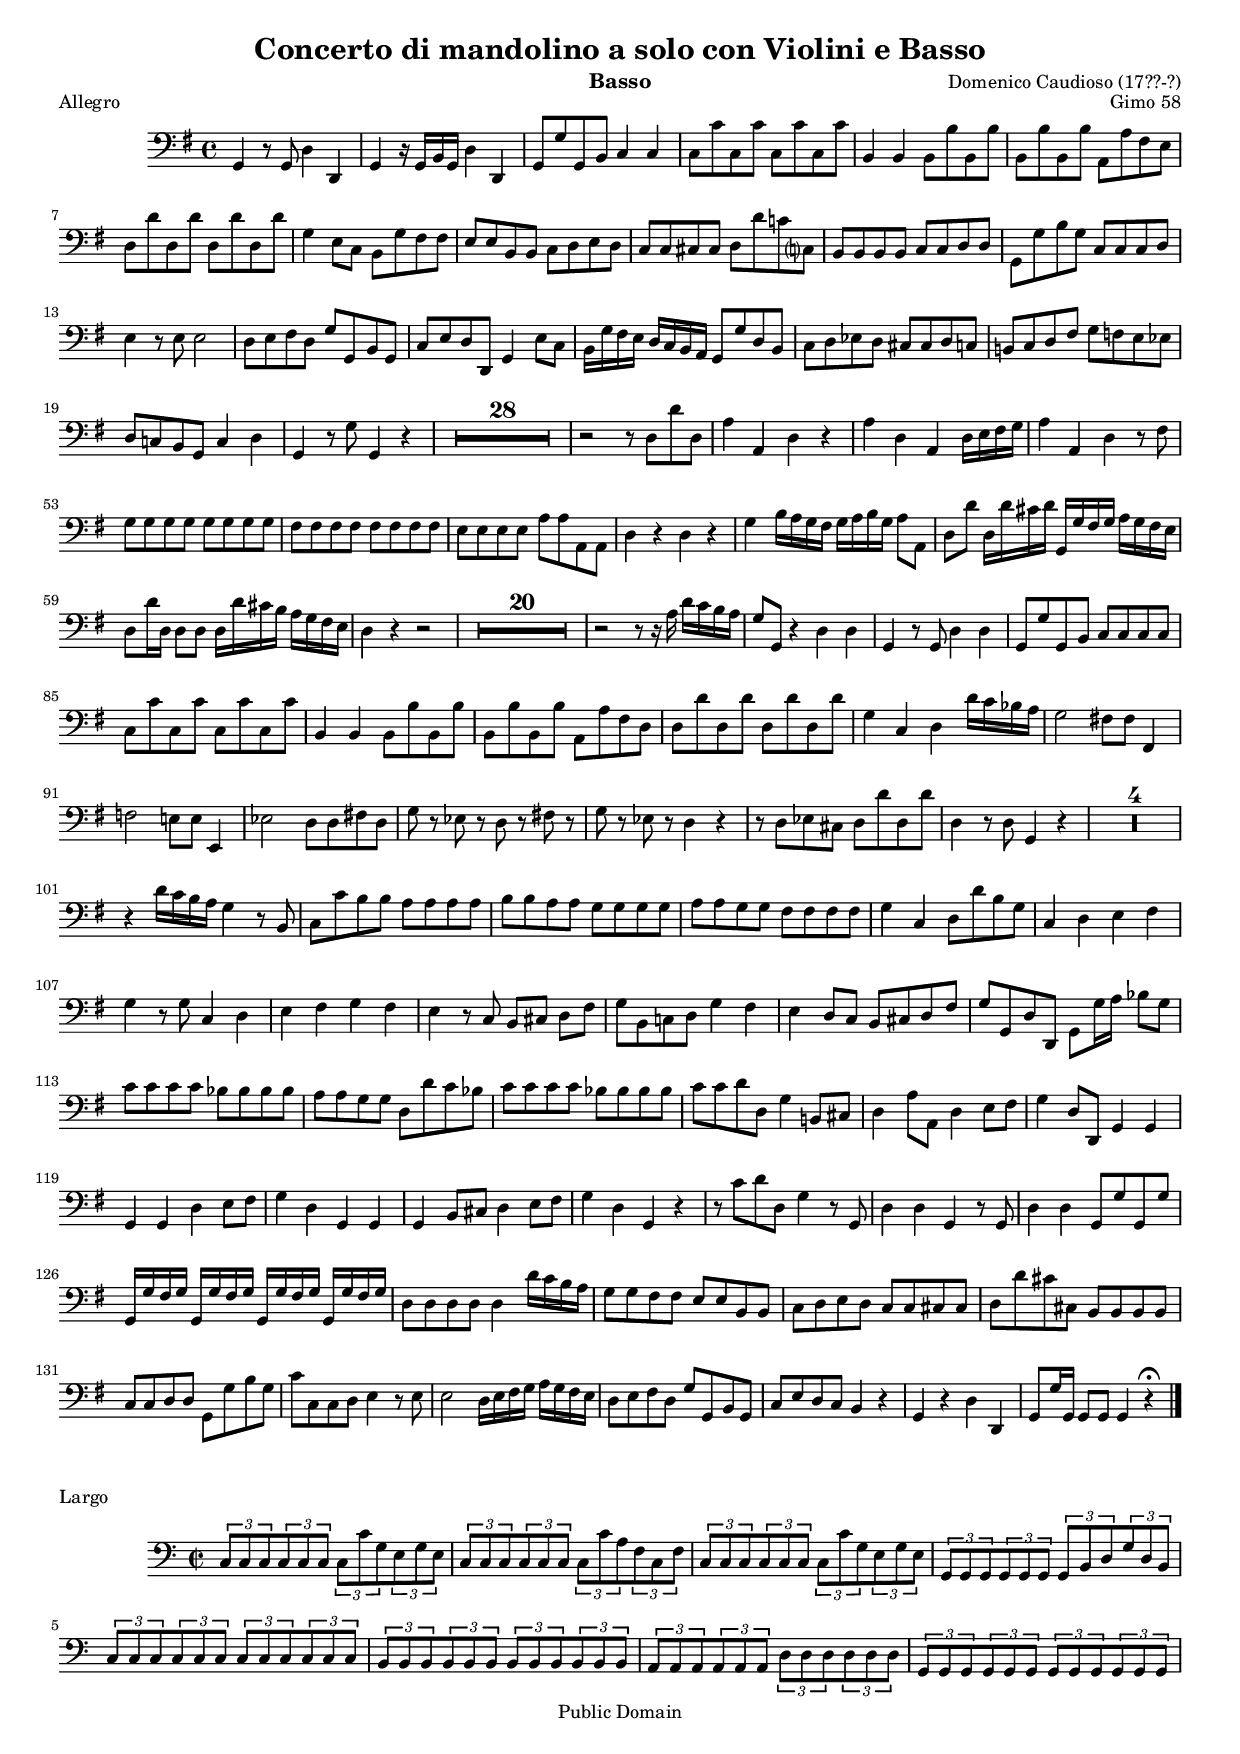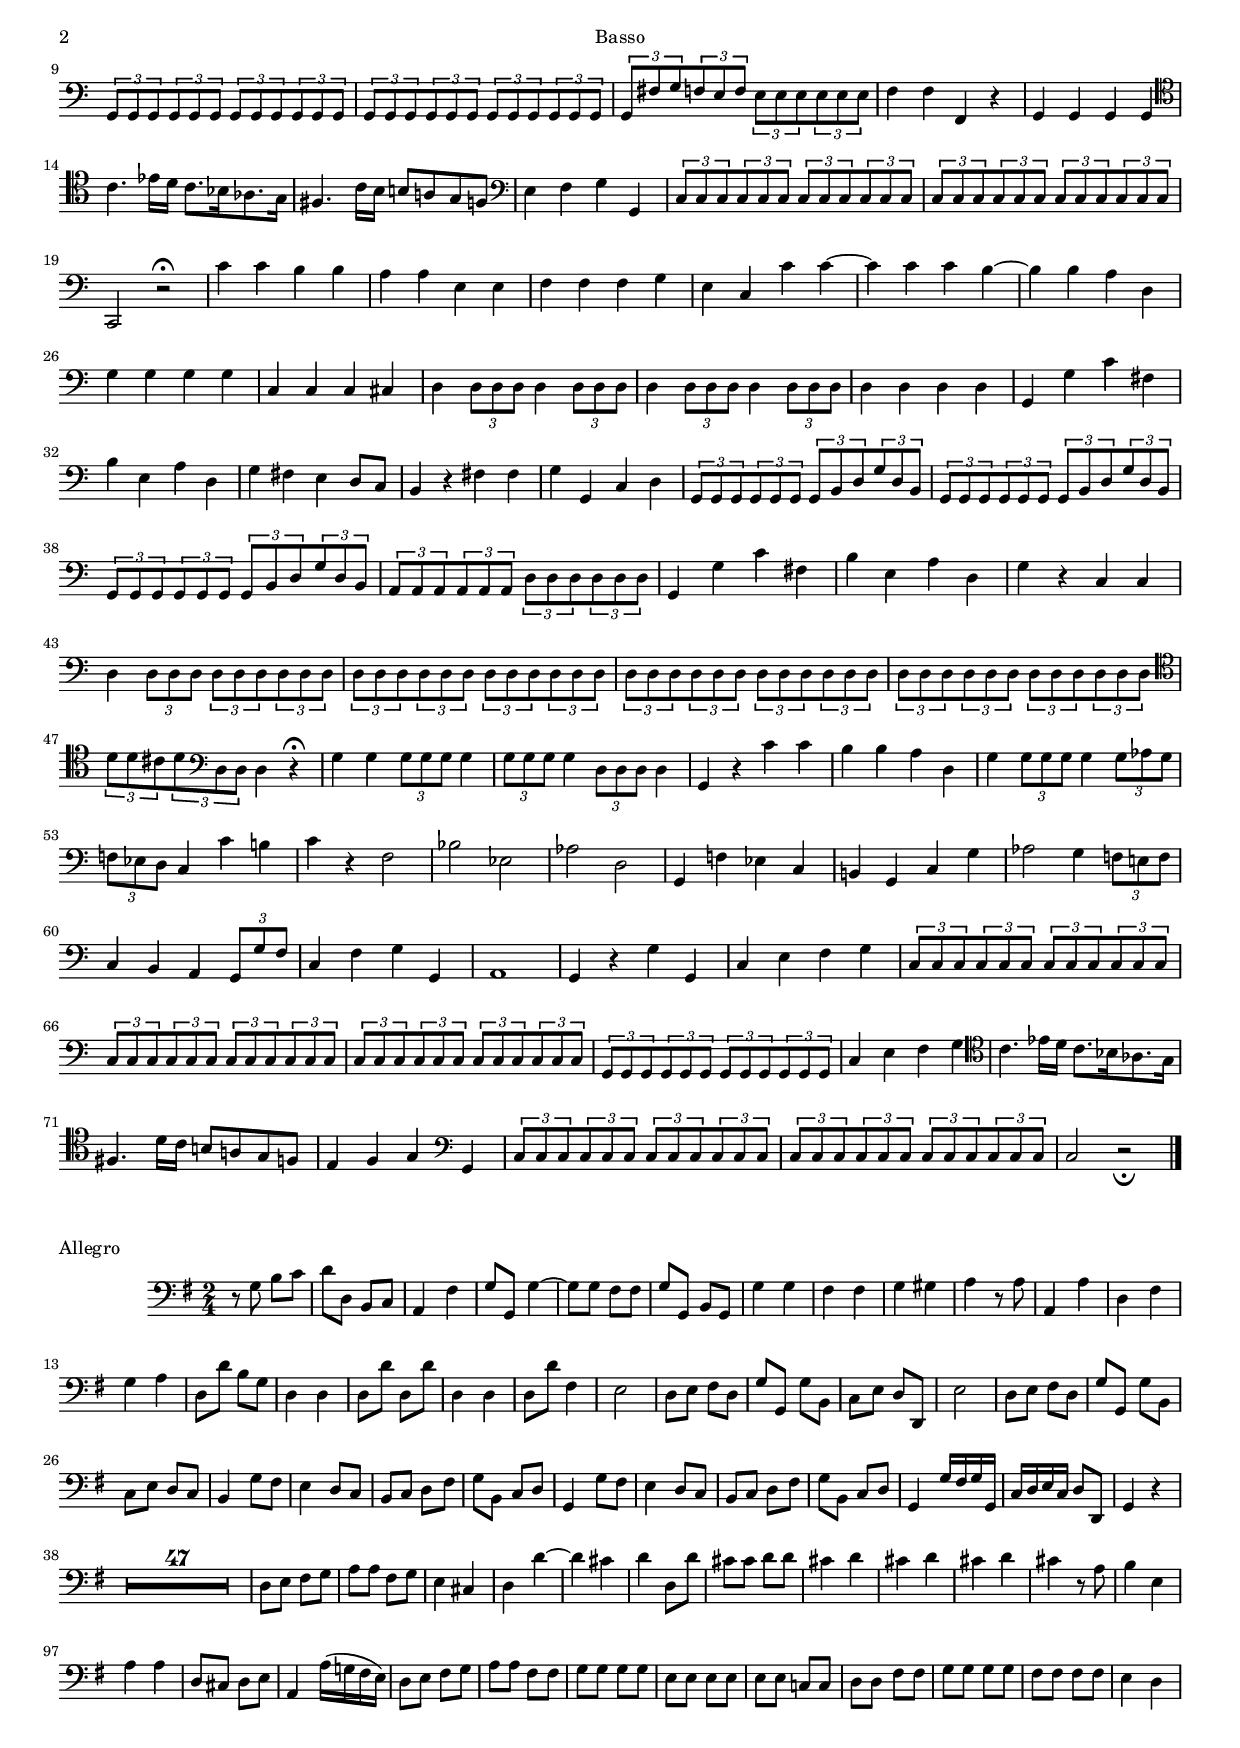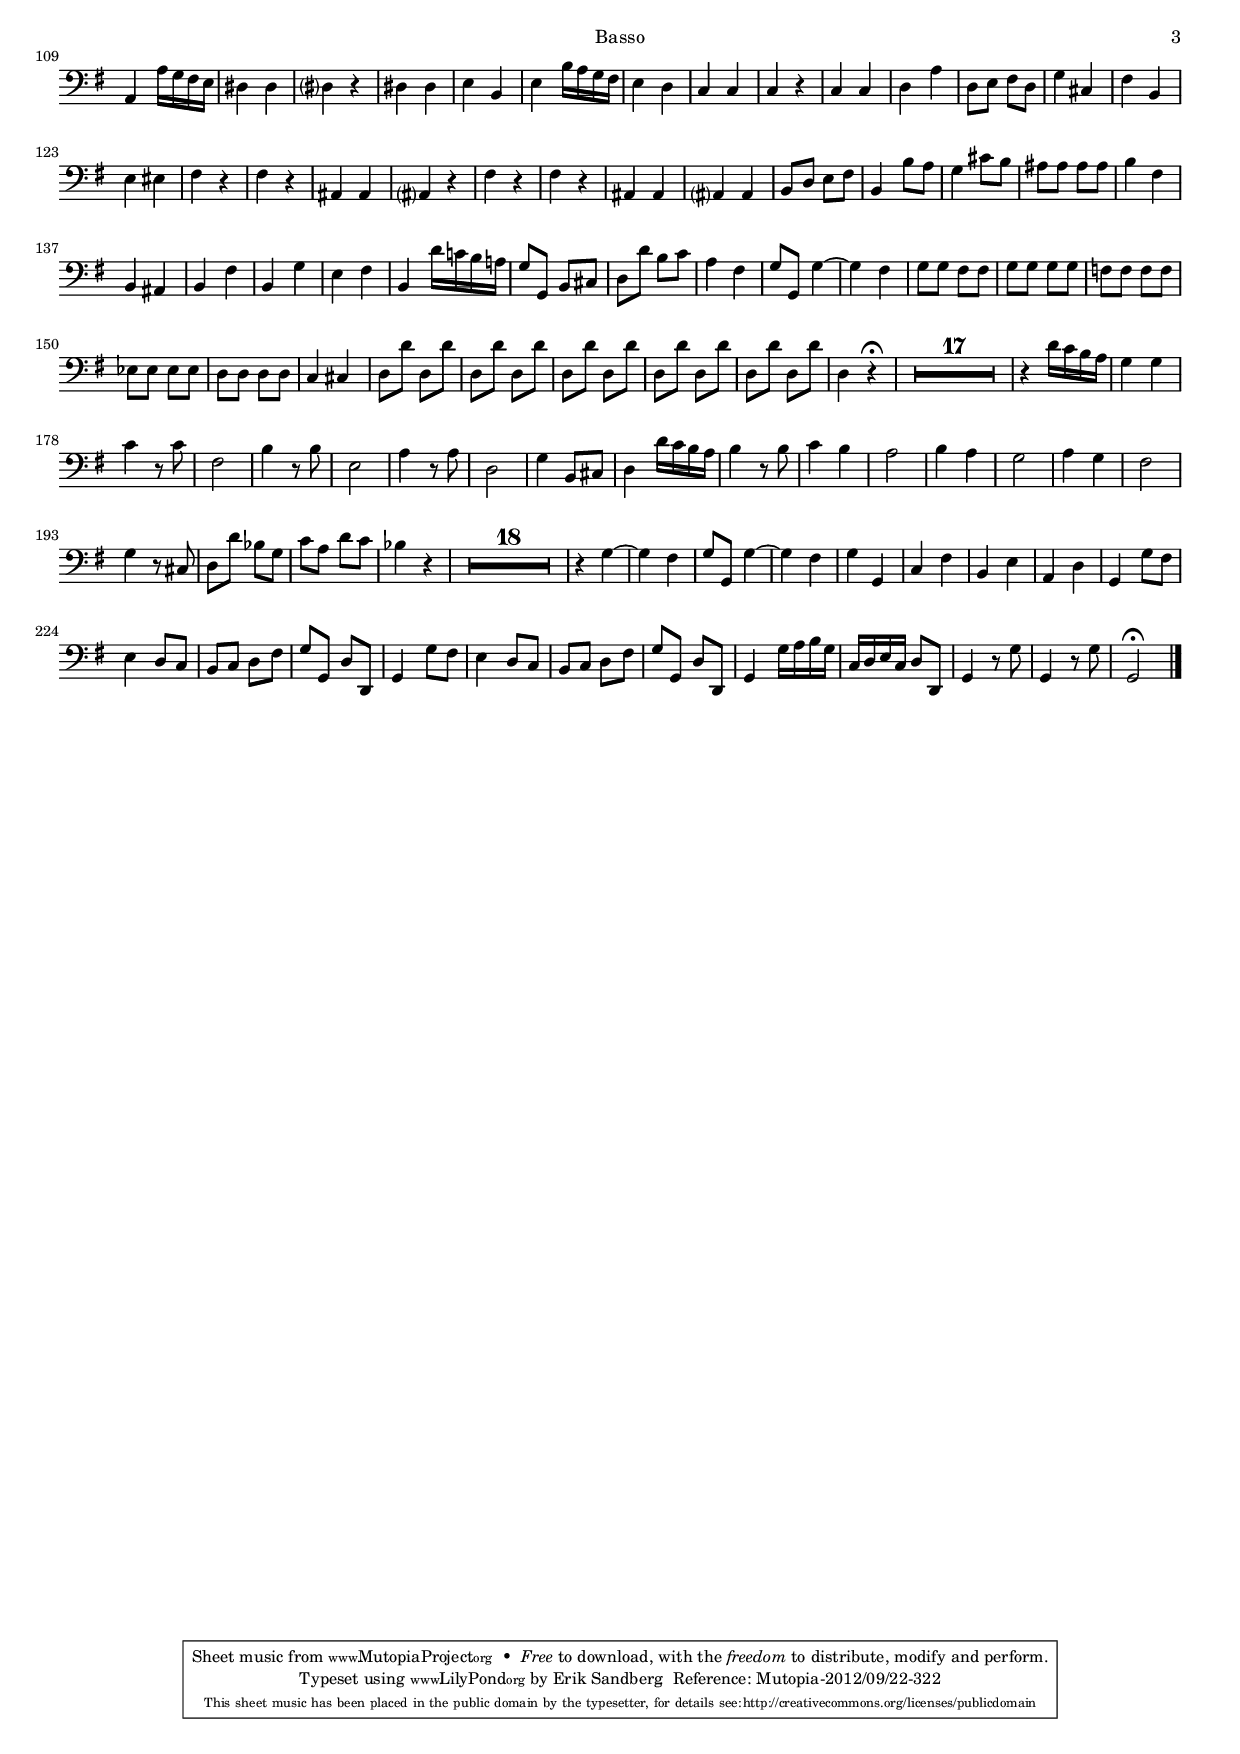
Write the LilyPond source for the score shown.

\version "2.16.0"

Instrument = "Basso"
\include "header.ly"
\version "2.16.0"

IBasso =  \relative c {
  \clef "bass"
  \key g\major
  \time 4/4

  \set Score.skipBars = ##t

  %1 page 2
  g4 r8 g d'4 d, |
  g r16 g b g d'4 d, |
  g8 g' g, b c4 c |
  c8 c' c, c' c, c' c, c' |
  b,4 b b8 b' b, b' |
  b, b' b, b' a, a' fis e |
  %7
  d d' d, d' d, d' d, d' |
  g,4 e8 c b g' fis fis |
  e e b b c d e d |
  c c cis cis d d' c! c,? |
  b b b b c c d d |
  g, g' b g c, c c d |
  e4 r8 e e2 |
  %14
  d8 e fis d g g, b g |
  c e d d, g4 e'8 c |
  b16 g' fis e d c b a g8 g' d b |
  c d es d cis cis d c |
  b! c d fis g f e es |
  d c! b g c4 d |
  g, r8 g' g,4 r |
  %21
  R1*28 |
  %49
  r2 r8 d' d' d, |
  a'4 a, d r |
  a' d, a d16 e fis g |
  a4 a, d r8 fis |
  g g g g g g g g |
  fis fis fis fis fis fis fis fis |
  %55
  e e e e a a a, a |
  d4 r d r |
  g b16 a g fis g a b g a8 a, |
  d d' d,16 d' cis d g,, g' fis g a g fis e |
  d8 d'16 d, d8 d d16 d' cis b a g fis e |
  d4 r r2 |
  %61
  R1*20
  %81
  r2 r8 r16 a' d c b a |
  g8 g, r4 d' d |
  g, r8 g d'4 d |
  g,8 g' g, b c c c c |
  c c' c, c' c, c' c, c' |
  %86
  b,4 b b8 b' b, b' |
  b, b' b, b' a, a' fis d |
  d d' d, d' d, d' d, d' |
  g,4 c, d d'16 c bes a |
  g2 fis!8 fis fis,4 |
  f'2 e!8 e e,4 |
  %92 page 3
  es'2 d8 d fis! d |
  g r es r d r fis! r |
  g r es r d4 r |
  r8 d es cis d d' d, d' |
  d,4 r8 d g,4 r |
  %97
  R1*4 |
  %101
  r4 d''16 c b a g4 r8 b, |
  c c' b b a a a a |
  b b a a g g g g |
  a a g g fis fis fis fis |
  g4 c, d8 d' b g |
  c,4 d e fis |
  %107
  g r8 g c,4 d |
  e fis g fis |
  e r8 c  b[ cis]  d[ fis] |
  g b, c! d g4 fis |
  e d8 c b cis d fis |
  g g, d' d, g g'16 a bes8 g |
  c c c c bes bes bes bes |
  %114
  a a g g d d' c bes |
  c c c c bes bes bes bes |
  c c d d, g4 b,!8 cis |
  d4 a'8 a, d4 e8 fis |
  g4 d8 d, g4 g |
  g g d' e8 fis |
  %120
  g4 d g, g |
  g b8 cis d4 e8 fis |
  g4 d g, r |
  r8 c' d d, g4 r8 g, |
  d'4 d g, r8 g |
  d'4 d g,8 g' g, g' |
  %126
  g,16 g' fis g g, g' fis g g, g' fis g g, g' fis g |
  d8 d d d d4 d'16 c b a |
  g8 g fis fis e e b b |
  c d e d c c cis cis |
  d d' cis cis, b b b b |
  c c d d g, g' b g |
  %132
  c c, c d e4 r8 e |
  e2 d16 e fis g a g fis e |
  d8 e fis d g g, b g |
  c e d c b4 r |
  g r d' d, |
  %137
  g8 g'16 g, g8 g g4 r^\fermata \bar "|."
}


\version "2.16.0"

IIBasso =  \relative c {
  \clef "bass"
  \key c\major
  \time 2/2

  % end beams on quarters by default
  \set Staff.tupletSpannerDuration = #(ly:make-moment 1 4)

  %1 page 4
  \times 2/3 {c8 c c c c c c c' g e g e |
  c c c c c c c c' a f c f |
  c c c c c c c c' g e g e |
  g, g g g g g g b d g d b |
  c c c c c c c c c c c c |
  b b b b b b b b b b b b |
  a a a a a a d d d d d d |
  %8
  g, g g g g g g g g g g g |
  g g g g g g g g g g g g |
  g g g g g g g g g g g g |
  g fis' g f e f e e e e e e} |
  f4 f f, r |
  g g g g |
  %14
  \clef "tenor" c'4. es16 d  c8.[ bes16 as8. g16] |
  %15 Note: fis4. was eis4 in manuscript
  fis4. c'16 b  b!8[ a! g f!] |
  \clef "bass" e4 f g g, |
  \times 2/3 {c8 c c c c c c c c c c c |
  c c c c c c c c c c c c} |
  c,2 r^\fermata |
  %20
  c''4 c b b |
  a a e e |
  f f f g |
  e c c' c~ |
  c c c b~ |
  b b a d, |
  g g g g |
  c, c c cis |
  %28
  d \times 2/3 {d8 d d} d4 \times 2/3 {d8 d d} |
  d4 \times 2/3 {d8 d d} d4 \times 2/3 {d8 d d} |
  d4 d d d |
  g, g' c fis, |
  b e, a d, |
  g fis e d8 c |
  b4 r fis' fis |
  g g, c d |
  %36
  \times 2/3 {g,8 g g g g g g b d g d b |
  g g g g g g g b d g d b |
  g g g g g g g b d g d b |
  %39 page 5
  a a a a a a d d d d d d} |
  g,4 g' c fis, |
  b e, a d, |
  g r c, c |
  d \times 2/3 {d8 d d d d d d d d |
  d d d d d d d d d d d d |
  d d d d d d d d d d d d |
  d d d d d d d d d d d d |
  \clef "tenor" d' d cis d \clef "bass" d, d} d4 r^\fermata |
  %48
  g4 g \times 2/3 {g8 g g} g4 |
  \times 2/3 {g8 g g} g4 \times 2/3 {d8 d d} d4 |
  %50
  g, r c' c |
  b b a d, |
  g \times 2/3 {g8 g g} g4 \times 2/3 {g8 as g |
  f! es d} c4 c' b! |
  c r f,2 |
  bes es, |
  as d, |
  g,4 f'! es c |
  b! g c g' |
  as2 g4 \times 2/3 {f!8 e! f} |
  %60
  c4 b a \times 2/3 {g8 g' f} |
  c4 f g g, |
  a1 |
  g4 r g' g, |
  c e f g |
  \times 2/3 {c,8 c c c c c c c c c c c |
  c c c c c c c c c c c c |
  c c c c c c c c c c c c |
  g g g g g g g g g g g g} |
  c4 e f g |
  %70
  \clef "tenor" c4. es16 d  c8.[ bes16 as8. g16] |
  fis4. d'16 c  b!8[ a! g f] |
  e4 f g \clef "bass" g, |
  \times 2/3 {c8 c c c c c c c c c c c |
  c c c c c c c c c c c c} |
  %75
  c2 r_\fermata \bar "|."
}

\version "2.16.0"

IIIBasso =  \relative c' {
  \clef "bass"
  \key g\major
  \time 2/4

  \set Score.skipBars = ##t
  % end beams on quarters by default, but beam four eights together

  %1 page 6
  r8 g b c | d d, b c | a4 fis' | g8 g, g'4~ | g8 g fis fis |
  g g, b g | g'4 g | fis fis | g gis | a r8 a | a,4 a' |
  %12
  d, fis | g a | d,8 d' b g | d4 d | d8 d' d, d' | d,4 d |
  d8 d' fis,4 | e2 | d8 e fis d | g g, g' b, | c e d d, |
  %23
  e'2 | d8 e fis d | g g, g' b, | c e d c | b4 g'8 fis |
  e4 d8 c | b c d fis | g b, c d | g,4 g'8 fis |
  %32
  e4 d8 c | b c d fis | g b, c d | g,4 g'16 fis g g, |
  c d e c d8 d, | g4 r |
  %38
  R2*47 |
  %85
  d'8 e fis g | a a fis g | e4 cis | d d'~ | d cis | d d,8 d' |
  cis cis d d | cis4 d | cis d | cis d | cis r8 a |
  %96
  b4 e, | a a | d,8 cis d e | a,4 a'16( g! fis  e) |
  d8 e fis g | a a fis fis | g g g g | e e e e | e e c! c |
  %105
  d d fis fis | g g g g | fis fis fis fis | e4 d |
  a a'16 g fis e | dis4 dis | dis? r | dis dis | e b |
  %114
  e b'16 a g fis | e4 d | c c | c r | c c | d a' |
  d,8 e fis d | g4 cis, | fis b, |
  %123 page 7
  e4 eis | fis r | fis r | ais, ais | ais? r | fis' r | fis r |
  ais, ais | ais? ais | b8 d e fis | b,4 b'8 a |
  %134
  g4 cis8 b | ais ais ais ais | b4 fis | b, ais | b fis' |
  b, g' | e fis | b, d'16 c! b a! | g8 g, b cis |
  %143
  d d' b c | a4 fis | g8 g, g'4~ | g fis | g8 g fis fis |
  g g g g | f f f f | es es es es | d d d d | c4 cis |
  %153
  d8 d' d, d' | d, d' d, d' | d, d' d, d' |
  d, d' d, d' | d, d' d, d' | d,4 r^\fermata |
  %159
  R2*17 |
  %176
  r4 d'16 c b a | g4 g | c r8 c | fis,2 | b4 r8 b | e,2 |
  a4 r8 a | d,2 | g4 b,8 cis | d4 d'16 c b a | b4 r8 b |
  %187
  c4 b | a2 | b4 a | g2 | a4 g | fis2 | g4 r8 cis, |
  d d' bes g | c a d c | bes4 r |
  %197
  R2*18 |
  %215
  r4 g4~ | g fis | g8 g, g'4~ | g fis | g g, | c fis | b, e |
  a, d | g, g'8 fis | e4 d8 c | b c d fis | g g, d' d, |
  %227
  g4 g'8 fis | e4 d8 c | b c d fis | g g, d' d, |
  g4 g'16 a b g | c, d e c d8 d, | g4 r8 g' | g,4 r8 g' |
  %235
  g,2^\fermata \bar "|."
}


#(set-global-staff-size 16)

\score {
  \context Staff \IBasso

  \header {piece = "Allegro" opus = "Gimo 58"}
  \layout {\context {\Staff \override VerticalAxisGroup #'minimum-Y-extent = #'(-4 . 4) }}
  
  \midi {
    \tempo 4 = 100
    }


}

\score {
  \context Staff \IIBasso

  \header {piece = "Largo"}
  \layout {\context {\Staff \override VerticalAxisGroup #'minimum-Y-extent = #'(-4 . 4) }}
  
  \midi {
    \tempo 4 = 80
    }


}

\score {
  \context Staff \IIIBasso

  \header {piece = "Allegro"}
  \layout {\context {\Staff \override VerticalAxisGroup #'minimum-Y-extent = #'(-4 . 4) }}
  
  \midi {
    \tempo 4 = 120
    }


}
